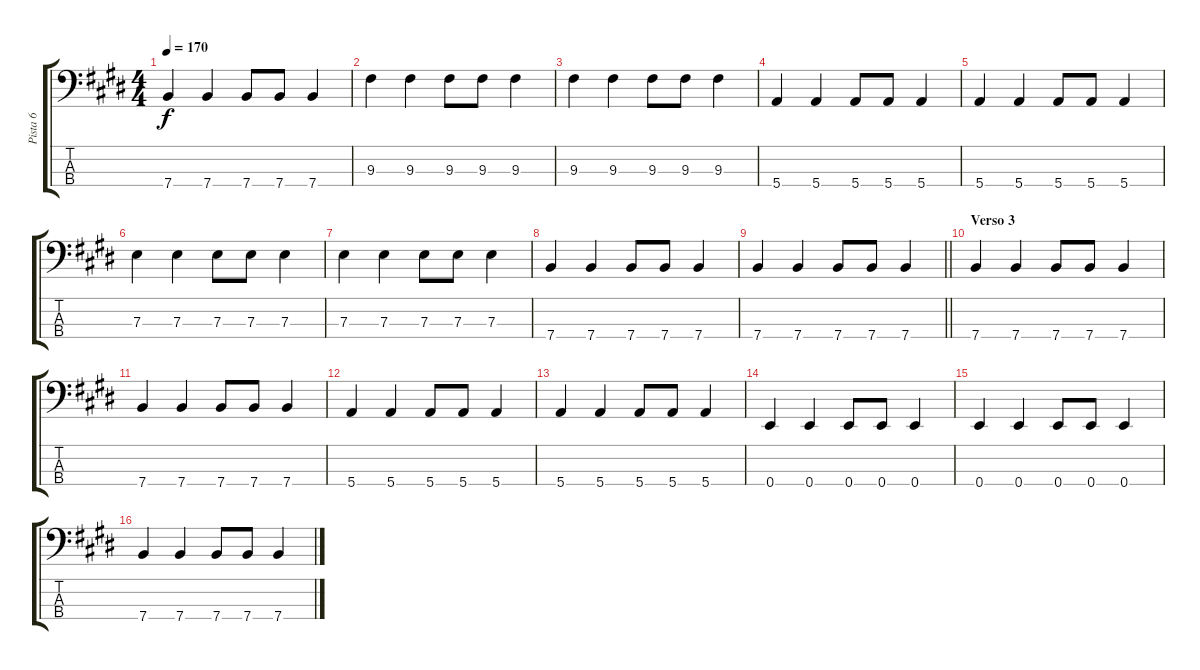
\track ("Pista 6" "Pista 6") {instrument electricbassfinger}
\staff {score tabs}
\tuning (G2 D2 A1 E1) {hide}
\ts (4 4)
\tempo 170
\clef f4
\ks e
7.4.4{dy f} 7.4.4 7.4.8 7.4.8 7.4.4 |
9.3.4 9.3.4 9.3.8 9.3.8 9.3.4 |
9.3.4 9.3.4 9.3.8 9.3.8 9.3.4 |
5.4.4 5.4.4 5.4.8 5.4.8 5.4.4 |
5.4.4 5.4.4 5.4.8 5.4.8 5.4.4 |
7.3.4 7.3.4 7.3.8 7.3.8 7.3.4 |
7.3.4 7.3.4 7.3.8 7.3.8 7.3.4 |
7.4.4 7.4.4 7.4.8 7.4.8 7.4.4 |
\barLineRight lightlight
7.4.4 7.4.4 7.4.8 7.4.8 7.4.4 |
\section ("" "Verso 3")
7.4.4 7.4.4 7.4.8 7.4.8 7.4.4 |
7.4.4 7.4.4 7.4.8 7.4.8 7.4.4 |
5.4.4 5.4.4 5.4.8 5.4.8 5.4.4 |
5.4.4 5.4.4 5.4.8 5.4.8 5.4.4 |
0.4.4 0.4.4 0.4.8 0.4.8 0.4.4 |
0.4.4 0.4.4 0.4.8 0.4.8 0.4.4 |
7.4.4 7.4.4 7.4.8 7.4.8 7.4.4
